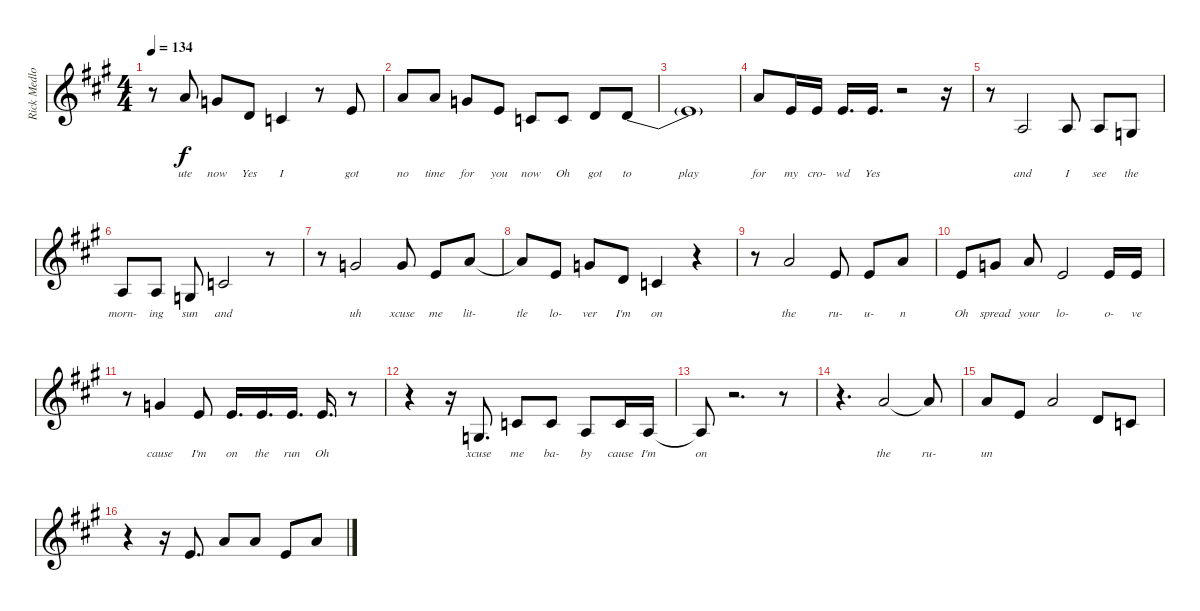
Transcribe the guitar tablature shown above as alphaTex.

\track ("Rick Medlocke Vocals" "Rick Medlo") {instrument violin}
\staff {score}
\tuning (E4 B3 G3 D3 A2 E2) {hide}
\ts (4 4)
\tempo 134
\clef g2
\ks a
r.8{dy f} 5.1.8{lyrics (0 "ute") lyrics (1 "") lyrics (2 "") lyrics (3 "") lyrics (4 "")} 8.2.8{lyrics (0 "now") lyrics (1 "") lyrics (2 "") lyrics (3 "") lyrics (4 "")} 7.3{be (custom 0 0 10 4 20 4 30 0 60 0)}.8{lyrics (0 "Yes") lyrics (1 "") lyrics (2 "") lyrics (3 "") lyrics (4 "")} 5.3.4{lyrics (0 "I") lyrics (1 "") lyrics (2 "") lyrics (3 "") lyrics (4 "")} r.8 5.2.8{lyrics (0 "got") lyrics (1 "") lyrics (2 "") lyrics (3 "") lyrics (4 "")} |
5.1.8{lyrics (0 "no") lyrics (1 "") lyrics (2 "") lyrics (3 "") lyrics (4 "")} 5.1.8{lyrics (0 "time") lyrics (1 "") lyrics (2 "") lyrics (3 "") lyrics (4 "")} 8.2.8{lyrics (0 "for") lyrics (1 "") lyrics (2 "") lyrics (3 "") lyrics (4 "")} 5.2.8{lyrics (0 "you") lyrics (1 "") lyrics (2 "") lyrics (3 "") lyrics (4 "")} 5.3.8{lyrics (0 "now") lyrics (1 "") lyrics (2 "") lyrics (3 "") lyrics (4 "")} 5.3.8{lyrics (0 "Oh") lyrics (1 "") lyrics (2 "") lyrics (3 "") lyrics (4 "")} 7.3.8{lyrics (0 "got") lyrics (1 "") lyrics (2 "") lyrics (3 "") lyrics (4 "")} 7.3{be (bend 0 0 60 4)}.8{lyrics (0 "to") lyrics (1 "") lyrics (2 "") lyrics (3 "") lyrics (4 "")} |
7.3{t}.1{lyrics (0 "play") lyrics (1 "") lyrics (2 "") lyrics (3 "") lyrics (4 "")} |
5.1.8{lyrics (0 "for") lyrics (1 "") lyrics (2 "") lyrics (3 "") lyrics (4 "")} 5.2.16{lyrics (0 "my") lyrics (1 "") lyrics (2 "") lyrics (3 "") lyrics (4 "")} 5.2.16{lyrics (0 "cro-") lyrics (1 "") lyrics (2 "") lyrics (3 "") lyrics (4 "")} 5.2.16{d lyrics (0 "wd") lyrics (1 "") lyrics (2 "") lyrics (3 "") lyrics (4 "")} 5.2.16{d lyrics (0 "Yes") lyrics (1 "") lyrics (2 "") lyrics (3 "") lyrics (4 "")} r.2 r.16 |
r.8 7.4.2{lyrics (0 "and") lyrics (1 "") lyrics (2 "") lyrics (3 "") lyrics (4 "")} 7.4.8{lyrics (0 "I") lyrics (1 "") lyrics (2 "") lyrics (3 "") lyrics (4 "")} 7.4.8{lyrics (0 "see") lyrics (1 "") lyrics (2 "") lyrics (3 "") lyrics (4 "")} 5.4.8{lyrics (0 "the") lyrics (1 "") lyrics (2 "") lyrics (3 "") lyrics (4 "")} |
7.4.8{lyrics (0 "morn-") lyrics (1 "") lyrics (2 "") lyrics (3 "") lyrics (4 "")} 7.4.8{lyrics (0 "ing") lyrics (1 "") lyrics (2 "") lyrics (3 "") lyrics (4 "")} 5.4.8{lyrics (0 "sun") lyrics (1 "") lyrics (2 "") lyrics (3 "") lyrics (4 "")} 5.3.2{lyrics (0 "and") lyrics (1 "") lyrics (2 "") lyrics (3 "") lyrics (4 "")} r.8 |
r.8 8.2.2{lyrics (0 "uh") lyrics (1 "") lyrics (2 "") lyrics (3 "") lyrics (4 "")} 8.2.8{lyrics (0 "xcuse") lyrics (1 "") lyrics (2 "") lyrics (3 "") lyrics (4 "")} 5.2.8{lyrics (0 "me") lyrics (1 "") lyrics (2 "") lyrics (3 "") lyrics (4 "")} 5.1.8{lyrics (0 "lit-") lyrics (1 "") lyrics (2 "") lyrics (3 "") lyrics (4 "")} |
5.1{t}.8{lyrics (0 "tle") lyrics (1 "") lyrics (2 "") lyrics (3 "") lyrics (4 "")} 5.2.8{lyrics (0 "lo-") lyrics (1 "") lyrics (2 "") lyrics (3 "") lyrics (4 "")} 8.2.8{lyrics (0 "ver") lyrics (1 "") lyrics (2 "") lyrics (3 "") lyrics (4 "")} 7.3{be (custom 0 0 10 4 20 4 30 0 60 0)}.8{lyrics (0 "I'm") lyrics (1 "") lyrics (2 "") lyrics (3 "") lyrics (4 "")} 5.3.4{lyrics (0 "on") lyrics (1 "") lyrics (2 "") lyrics (3 "") lyrics (4 "")} r.4 |
r.8 5.1.2{lyrics (0 "the") lyrics (1 "") lyrics (2 "") lyrics (3 "") lyrics (4 "")} 5.2.8{lyrics (0 "ru-") lyrics (1 "") lyrics (2 "") lyrics (3 "") lyrics (4 "")} 5.2.8{lyrics (0 "u-") lyrics (1 "") lyrics (2 "") lyrics (3 "") lyrics (4 "")} 5.1.8{lyrics (0 "n") lyrics (1 "") lyrics (2 "") lyrics (3 "") lyrics (4 "")} |
5.2.8{lyrics (0 "Oh") lyrics (1 "") lyrics (2 "") lyrics (3 "") lyrics (4 "")} 8.2.8{lyrics (0 "spread") lyrics (1 "") lyrics (2 "") lyrics (3 "") lyrics (4 "")} 5.1.8{lyrics (0 "your") lyrics (1 "") lyrics (2 "") lyrics (3 "") lyrics (4 "")} 5.2.2{lyrics (0 "lo-") lyrics (1 "") lyrics (2 "") lyrics (3 "") lyrics (4 "")} 5.2.16{lyrics (0 "o-") lyrics (1 "") lyrics (2 "") lyrics (3 "") lyrics (4 "")} 5.2.16{lyrics (0 "ve") lyrics (1 "") lyrics (2 "") lyrics (3 "") lyrics (4 "")} |
r.8 8.2.4{lyrics (0 "cause") lyrics (1 "") lyrics (2 "") lyrics (3 "") lyrics (4 "")} 5.2.8{lyrics (0 "I'm") lyrics (1 "") lyrics (2 "") lyrics (3 "") lyrics (4 "")} 5.2.16{d lyrics (0 "on") lyrics (1 "") lyrics (2 "") lyrics (3 "") lyrics (4 "")} 5.2.16{d lyrics (0 "the") lyrics (1 "") lyrics (2 "") lyrics (3 "") lyrics (4 "")} 5.2.16{d lyrics (0 "run") lyrics (1 "") lyrics (2 "") lyrics (3 "") lyrics (4 "")} 5.2.16{d lyrics (0 "Oh") lyrics (1 "") lyrics (2 "") lyrics (3 "") lyrics (4 "")} r.8 |
r.4 r.16 5.4.8{d lyrics (0 "xcuse") lyrics (1 "") lyrics (2 "") lyrics (3 "") lyrics (4 "")} 5.3.8{lyrics (0 "me") lyrics (1 "") lyrics (2 "") lyrics (3 "") lyrics (4 "")} 5.3.8{lyrics (0 "ba-") lyrics (1 "") lyrics (2 "") lyrics (3 "") lyrics (4 "")} 7.4.8{lyrics (0 "by") lyrics (1 "") lyrics (2 "") lyrics (3 "") lyrics (4 "")} 5.3.16{lyrics (0 "cause") lyrics (1 "") lyrics (2 "") lyrics (3 "") lyrics (4 "")} 7.4.16{lyrics (0 "I'm") lyrics (1 "") lyrics (2 "") lyrics (3 "") lyrics (4 "")} |
7.4{t}.8{lyrics (0 "on") lyrics (1 "") lyrics (2 "") lyrics (3 "") lyrics (4 "")} r.2{d} r.8 |
r.4{d} 5.1.2{lyrics (0 "the") lyrics (1 "") lyrics (2 "") lyrics (3 "") lyrics (4 "")} 5.1{t}.8{lyrics (0 "ru-") lyrics (1 "") lyrics (2 "") lyrics (3 "") lyrics (4 "")} |
5.1.8{lyrics (0 "un") lyrics (1 "") lyrics (2 "") lyrics (3 "") lyrics (4 "")} 5.2.8 5.1{be (custom 0 0 10 1 20 0 30 1 40 0 50 1 60 0)}.2 7.3{be (custom 0 0 10 4 20 4 30 0 60 0)}.8 5.3.8 |
r.4 r.16 5.2.8{d} 5.1.8 5.1.8 5.2.8 5.1.8
